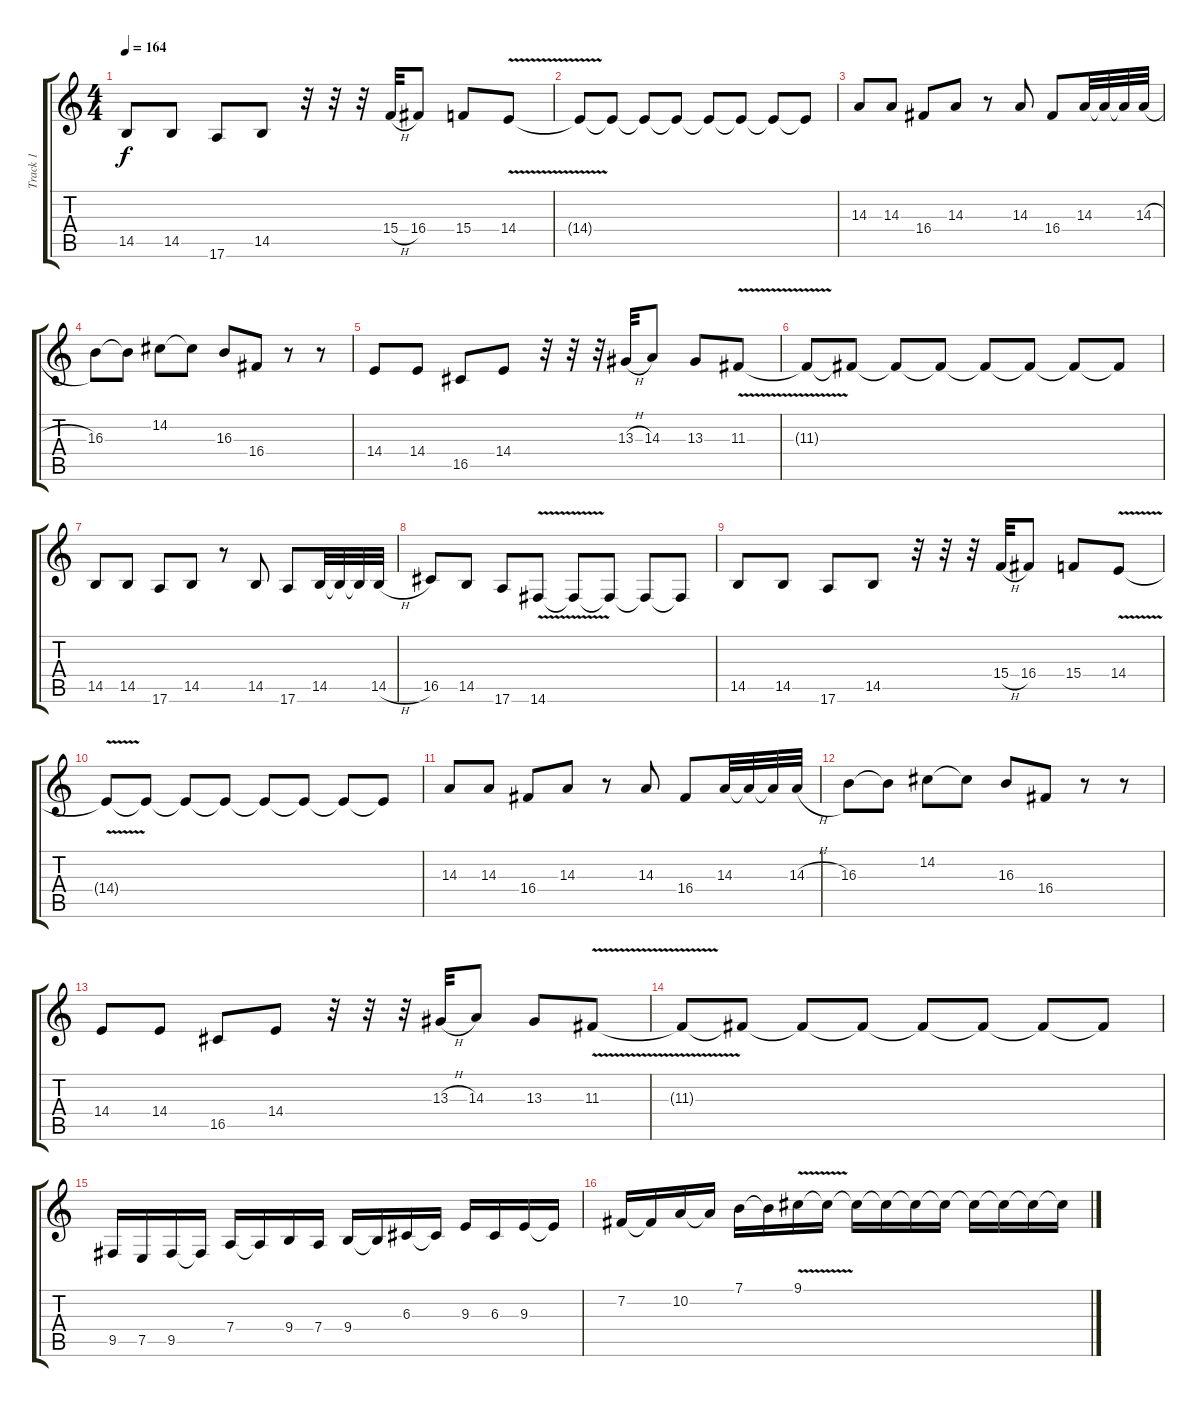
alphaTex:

\track ("Track 1" "Track 1") {instrument lead5charang}
\staff {score tabs}
\tuning (E4 B3 G3 D3 A2 E2) {hide}
\ts (4 4)
\tempo 164
\clef g2
\ks c
14.5.8{dy f} 14.5.8 17.6.8 14.5.8 r.32 r.32 r.32 15.4{h}.32 16.4.8 15.4.8 14.4{v}.8 |
14.4{t}.8 14.4{t}.8 14.4{t}.8 14.4{t}.8 14.4{t}.8 14.4{t}.8 14.4{t}.8 14.4{t}.8 |
14.3.8 14.3.8 16.4.8 14.3.8 r.8 14.3.8 16.4.8 14.3.32 14.3{t}.32 14.3{t}.32 14.3{h}.32 |
16.3.8 16.3{t}.8 14.2.8 14.2{t}.8 16.3.8 16.4.8 r.8 r.8 |
14.4.8 14.4.8 16.5.8 14.4.8 r.32 r.32 r.32 13.3{h}.32 14.3.8 13.3.8 11.3{v}.8 |
11.3{t}.8 11.3{t}.8 11.3{t}.8 11.3{t}.8 11.3{t}.8 11.3{t}.8 11.3{t}.8 11.3{t}.8 |
14.5.8 14.5.8 17.6.8 14.5.8 r.8 14.5.8 17.6.8 14.5.32 14.5{t}.32 14.5{t}.32 14.5{h}.32 |
16.5.8 14.5.8 17.6.8 14.6{v}.8 14.6{t}.8 14.6{t}.8 14.6{t}.8 14.6{t}.8 |
14.5.8 14.5.8 17.6.8 14.5.8 r.32 r.32 r.32 15.4{h}.32 16.4.8 15.4.8 14.4{v}.8 |
14.4{t}.8 14.4{t}.8 14.4{t}.8 14.4{t}.8 14.4{t}.8 14.4{t}.8 14.4{t}.8 14.4{t}.8 |
14.3.8 14.3.8 16.4.8 14.3.8 r.8 14.3.8 16.4.8 14.3.32 14.3{t}.32 14.3{t}.32 14.3{h}.32 |
16.3.8 16.3{t}.8 14.2.8 14.2{t}.8 16.3.8 16.4.8 r.8 r.8 |
14.4.8 14.4.8 16.5.8 14.4.8 r.32 r.32 r.32 13.3{h}.32 14.3.8 13.3.8 11.3{v}.8 |
11.3{t}.8 11.3{t}.8 11.3{t}.8 11.3{t}.8 11.3{t}.8 11.3{t}.8 11.3{t}.8 11.3{t}.8 |
9.5.16 7.5.16 9.5.16 9.5{t}.16 7.4.16 7.4{t}.16 9.4.16 7.4.16 9.4.16 9.4{t}.16 6.3.16 6.3{t}.16 9.3.16 6.3.16 9.3.16 9.3{t}.16 |
7.2.16 7.2{t}.16 10.2.16 10.2{t}.16 7.1.16 7.1{t}.16 9.1{v}.16 9.1{t}.16 9.1{t}.16 9.1{t}.16 9.1{t}.16 9.1{t}.16 9.1{t}.16 9.1{t}.16 9.1{t}.16 9.1{t}.16
